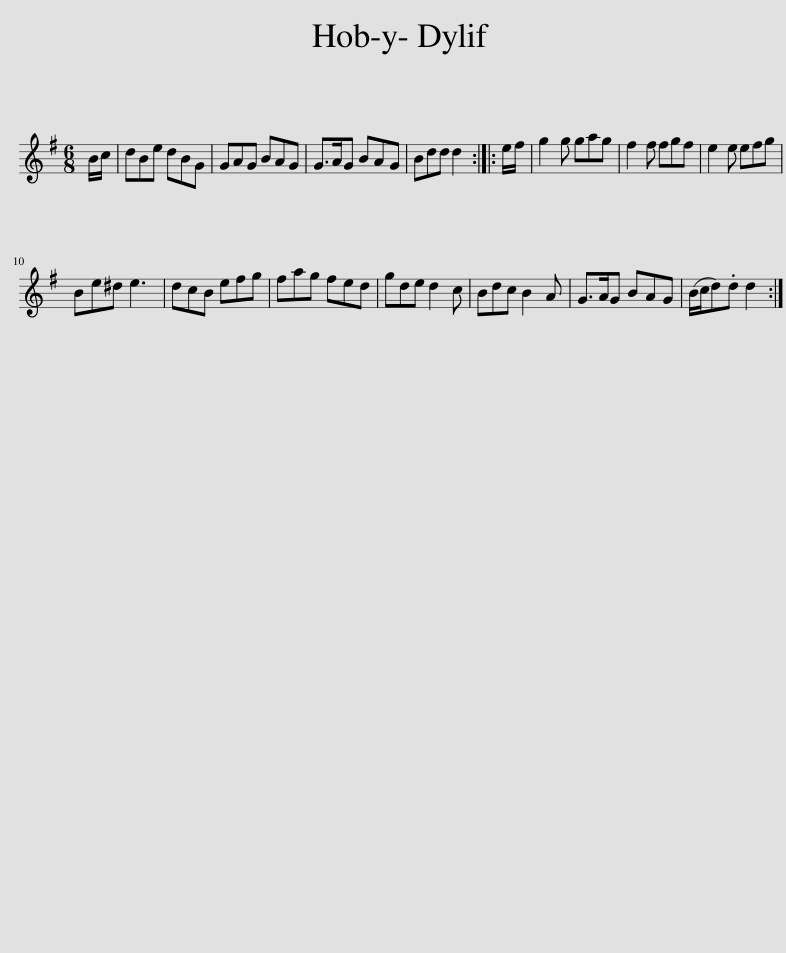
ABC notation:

X:1
L:1/8
M:6/8
I:linebreak $
K:G
V:1 treble
V:1
 B/c/ | dBe dBG | GAG BAG | G>AG BAG | Bdd d2 :: %5
 e/f/ | g2 g gag | f2 f fgf | e2 e efg |$ Be^d e3 | %10
 dcB efg | fag fed | gde d2 c | Bdc B2 A | G>AG BAG | %15
 (B/c/d).d d2 :| %16
